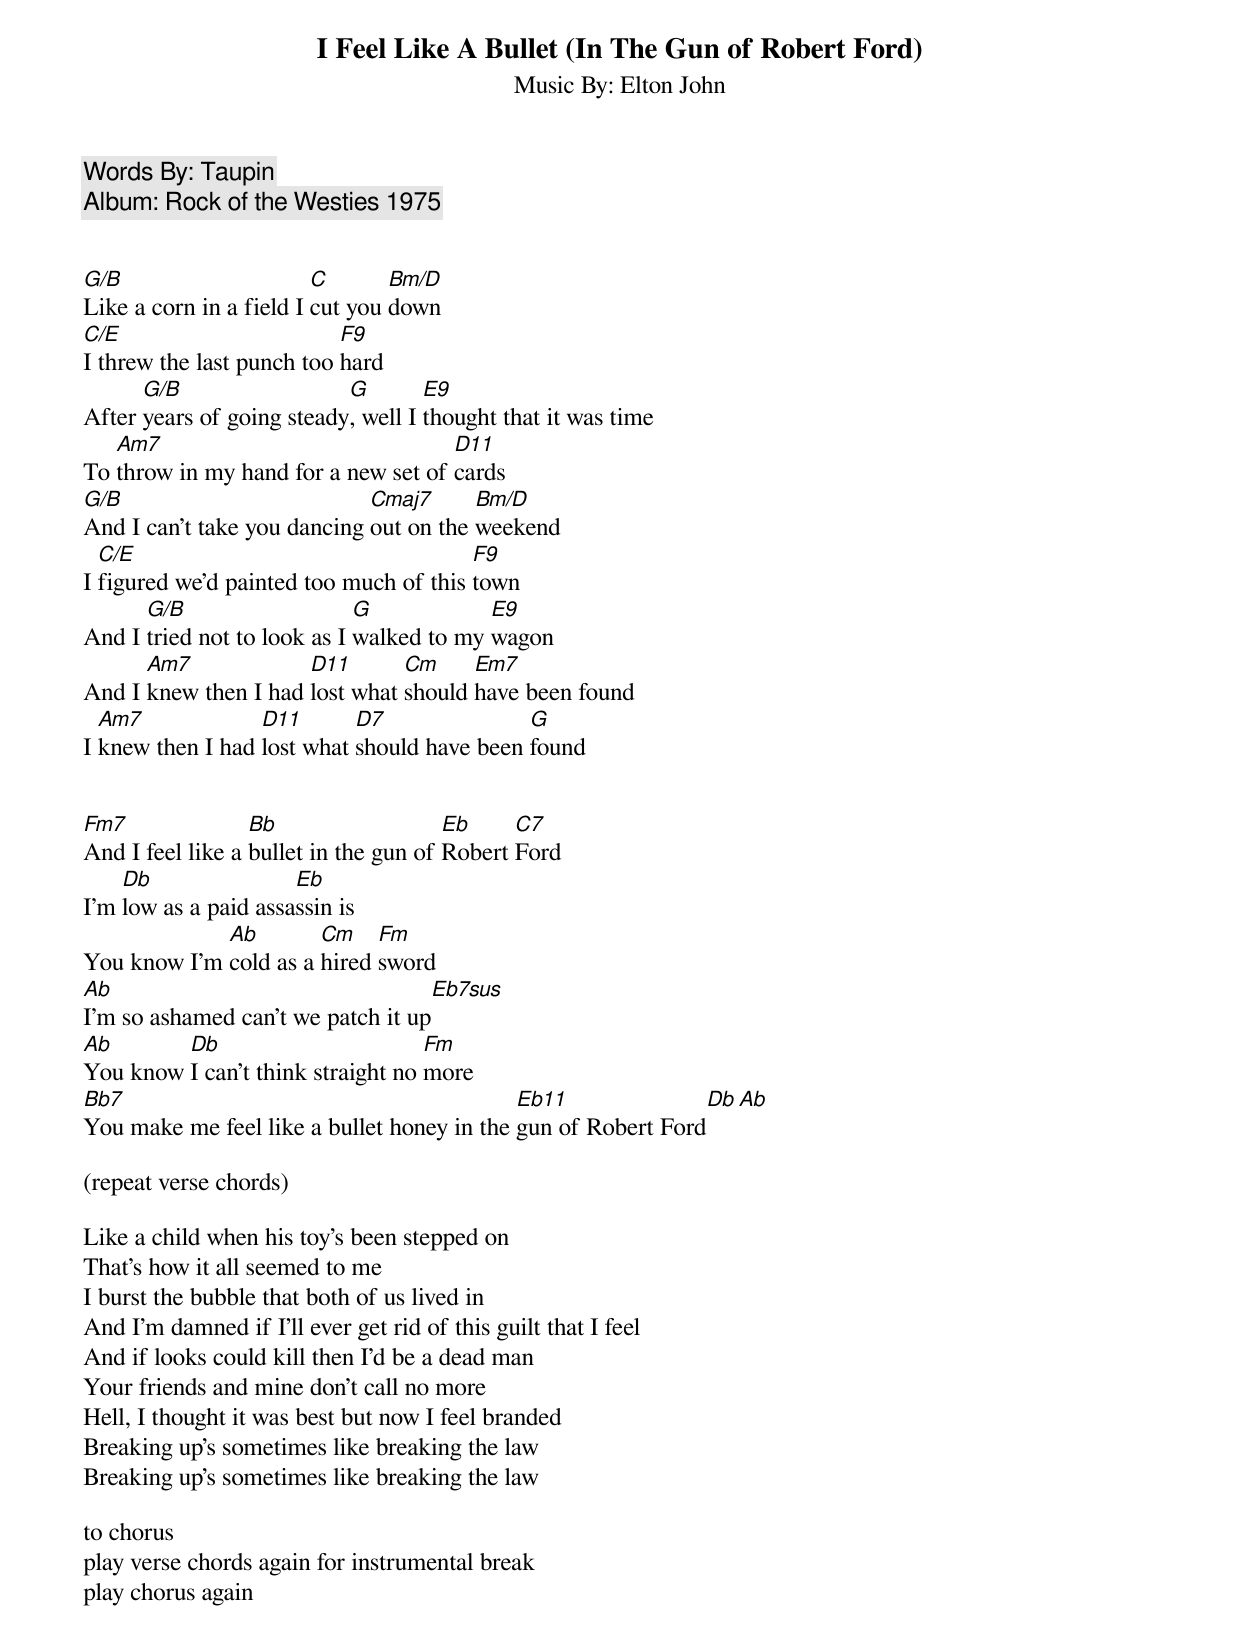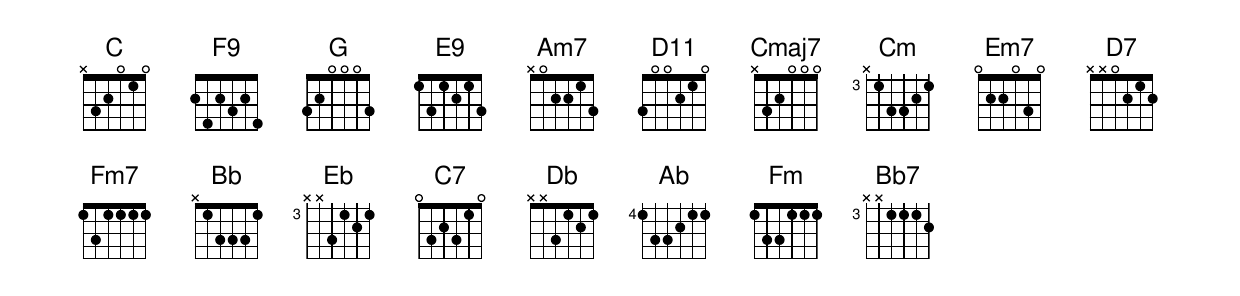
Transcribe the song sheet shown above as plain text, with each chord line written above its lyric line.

I Feel Like A Bullet (In The Gun of Robert Ford)
Music By: Elton John
Words By: Taupin
Album: Rock of the Westies 1975


G/B                      C       Bm/D
Like a corn in a field I cut you down
C/E                        F9
I threw the last punch too hard
      G/B                  G        E9
After years of going steady, well I thought that it was time
   Am7                               D11
To throw in my hand for a new set of cards
G/B	                     Cmaj7      Bm/D
And I can't take you dancing out on the weekend
  C/E                                   F9
I figured we'd painted too much of this town
      G/B                    G            E9
And I tried not to look as I walked to my wagon
      Am7             D11       Cm     Em7
And I knew then I had lost what should have been found
  Am7             D11       D7               G
I knew then I had lost what should have been found


Fm7               Bb                   Eb     C7
And I feel like a bullet in the gun of Robert Ford
    Db                Eb
I'm low as a paid assassin is
             Ab        Cm    Fm
You know I'm cold as a hired sword
Ab                                  Eb7sus
I'm so ashamed can't we patch it up
Ab       Db                        Fm
You know I can't think straight no more
Bb7                                         Eb11                Db  Ab
You make me feel like a bullet honey in the gun of Robert Ford

(repeat verse chords)

Like a child when his toy's been stepped on
That's how it all seemed to me
I burst the bubble that both of us lived in
And I'm damned if I'll ever get rid of this guilt that I feel
And if looks could kill then I'd be a dead man
Your friends and mine don't call no more
Hell, I thought it was best but now I feel branded
Breaking up's sometimes like breaking the law
Breaking up's sometimes like breaking the law

to chorus
play verse chords again for instrumental break
play chorus again
